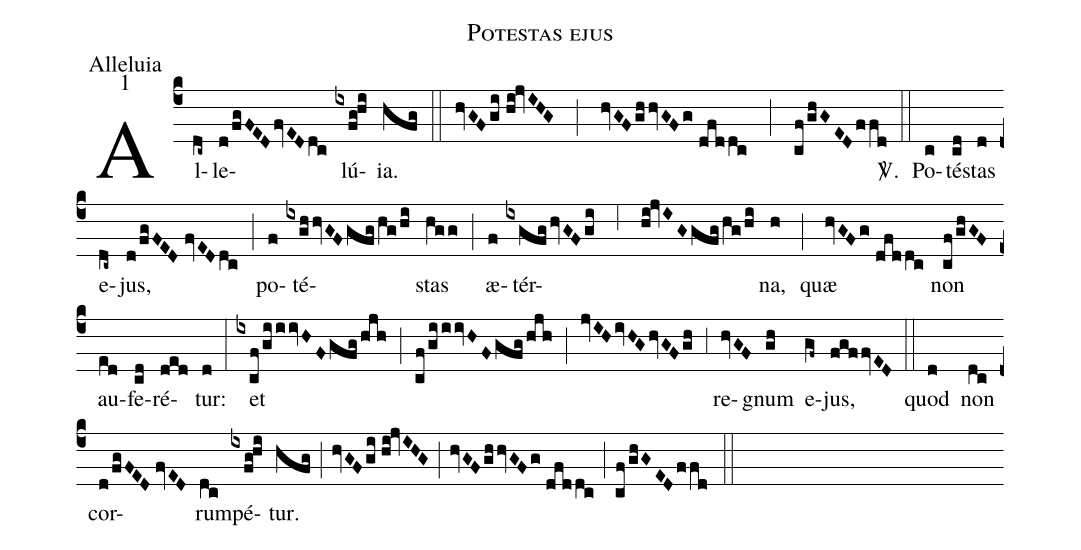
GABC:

name:Potestas ejus;
office-part:Alleluia;
mode:1;
%%
(c4) Al(dc~)le(d/fgFEDfvEDdc)lú(ixfg!hi)ia.(hfg) (::)
(hvGFgi//hi!jvIHG;hvGFghhvGFg//dfddc;cf/ghGEDffd)
<sp>V/</sp>.(::)
Po(c)té(cd)stas(d) e(dc~)jus,(d/fgFED//fvEDdc) (;)
po(f)té(ixghhvGFgfg/hg/hi)stas(hgg) (;)
æ(f)tér(ixgfghvGFgi;6hi!jvIGgfghg/hi)na,(h) (;)
quæ(hvGFg//dfddc) non(cf/ghGF) au(ed)fe(cd)ré(ded)tur:(d) (:)
et(ixcf/giiivHFgfg/hjh;cf/giiivHFgfg/hjh;jvIHivHGhvGFgh) (,3)
re(hvGF)gnum(gh) e(gf~)jus,(fgffvED) (::)
quod(d) non(dc)
cor(d/fgFED//fvED)rum(dc)pé(ixfg!hi)tur.(hfg;hvGFgi//hi!jvIHG;hvGFghhvGFg//dfddc;cf/ghGEDffd) (::)
